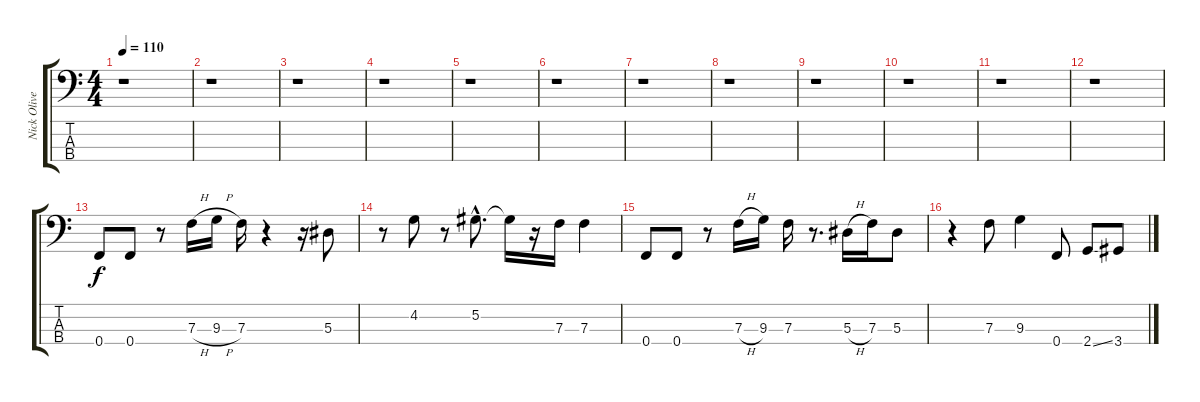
\track ("Nick Oliveri (Bass)" "Nick Olive") {instrument electricbasspick}
\staff {score tabs}
\tuning (Ab2 Eb2 Bb1 F1) {hide}
\ts (4 4)
\tempo 110
\clef f4
\ks c
r.1{dy f instrument electricbasspick} |
r.1 |
r.1 |
r.1 |
r.1 |
r.1 |
r.1 |
r.1 |
r.1 |
r.1 |
r.1 |
r.1 |
0.4.8 0.4.8 r.8 7.3{h}.16 9.3{h}.16 7.3.16 r.4 r.16 5.3.8 |
r.8 4.2.8 r.8 5.2{hac}.8{d} 5.2{t}.16 r.16 7.3.16 7.3.4 |
0.4.8 0.4.8 r.8 7.3{h}.16 9.3.16 7.3.16 r.8{d} 5.3{h}.16 7.3.16 5.3.8 |
r.4 7.3.8 9.3.4 0.4.8 2.4{ss}.8 3.4.8
